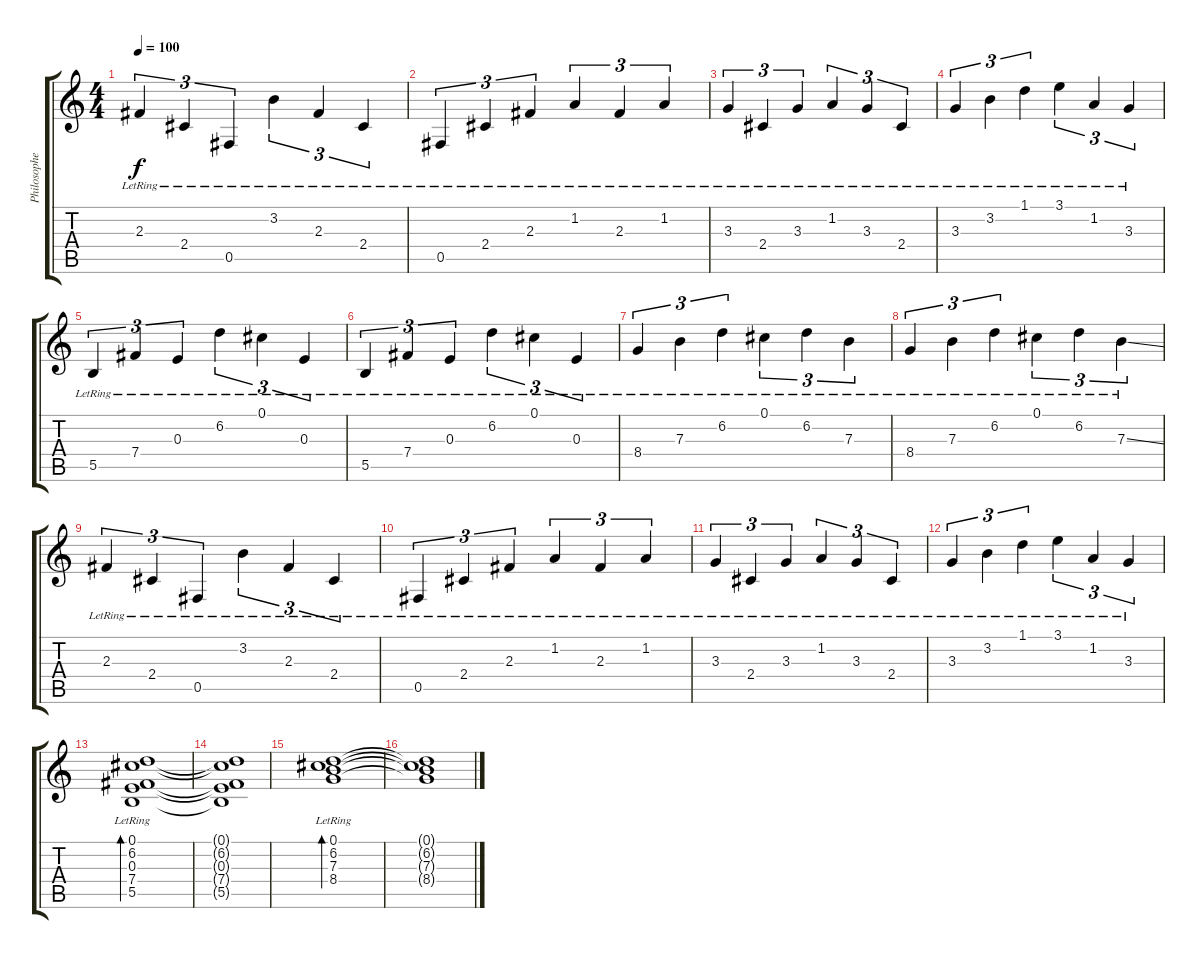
\track ("Philosopher" "Philosophe") {instrument distortionguitar}
\staff {score tabs}
\tuning (Db4 Ab3 E3 B2 Gb2 Db2) {hide}
\ts (4 4)
\tempo 100
\clef g2
\ks c
2.3{lr}.4{tu (3 2) dy f} 2.4{lr}.4{tu (3 2)} 0.5{lr}.4{tu (3 2)} 3.2{lr}.4{tu (3 2)} 2.3{lr}.4{tu (3 2)} 2.4{lr}.4{tu (3 2)} |
0.5{lr}.4{tu (3 2)} 2.4{lr}.4{tu (3 2)} 2.3{lr}.4{tu (3 2)} 1.2{lr}.4{tu (3 2)} 2.3{lr}.4{tu (3 2)} 1.2{lr}.4{tu (3 2)} |
3.3{lr}.4{tu (3 2)} 2.4{lr}.4{tu (3 2)} 3.3{lr}.4{tu (3 2)} 1.2{lr}.4{tu (3 2)} 3.3{lr}.4{tu (3 2)} 2.4{lr}.4{tu (3 2)} |
3.3{lr}.4{tu (3 2)} 3.2{lr}.4{tu (3 2)} 1.1{lr}.4{tu (3 2)} 3.1{lr}.4{tu (3 2)} 1.2{lr}.4{tu (3 2)} 3.3{lr}.4{tu (3 2)} |
5.5{lr}.4{tu (3 2)} 7.4{lr}.4{tu (3 2)} 0.3{lr}.4{tu (3 2)} 6.2{lr}.4{tu (3 2)} 0.1{lr}.4{tu (3 2)} 0.3{lr}.4{tu (3 2)} |
5.5{lr}.4{tu (3 2)} 7.4{lr}.4{tu (3 2)} 0.3{lr}.4{tu (3 2)} 6.2{lr}.4{tu (3 2)} 0.1{lr}.4{tu (3 2)} 0.3{lr}.4{tu (3 2)} |
8.4{lr}.4{tu (3 2)} 7.3{lr}.4{tu (3 2)} 6.2{lr}.4{tu (3 2)} 0.1{lr}.4{tu (3 2)} 6.2{lr}.4{tu (3 2)} 7.3{lr}.4{tu (3 2)} |
8.4{lr}.4{tu (3 2)} 7.3{lr}.4{tu (3 2)} 6.2{lr}.4{tu (3 2)} 0.1{lr}.4{tu (3 2)} 6.2{lr}.4{tu (3 2)} 7.3{ss lr}.4{tu (3 2)} |
2.3{lr}.4{tu (3 2)} 2.4{lr}.4{tu (3 2)} 0.5{lr}.4{tu (3 2)} 3.2{lr}.4{tu (3 2)} 2.3{lr}.4{tu (3 2)} 2.4{lr}.4{tu (3 2)} |
0.5{lr}.4{tu (3 2)} 2.4{lr}.4{tu (3 2)} 2.3{lr}.4{tu (3 2)} 1.2{lr}.4{tu (3 2)} 2.3{lr}.4{tu (3 2)} 1.2{lr}.4{tu (3 2)} |
3.3{lr}.4{tu (3 2)} 2.4{lr}.4{tu (3 2)} 3.3{lr}.4{tu (3 2)} 1.2{lr}.4{tu (3 2)} 3.3{lr}.4{tu (3 2)} 2.4{lr}.4{tu (3 2)} |
3.3{lr}.4{tu (3 2)} 3.2{lr}.4{tu (3 2)} 1.1{lr}.4{tu (3 2)} 3.1{lr}.4{tu (3 2)} 1.2{lr}.4{tu (3 2)} 3.3{lr}.4{tu (3 2)} |
(0.1{lr} 6.2{lr} 0.3{lr} 7.4{lr} 5.5{lr}).1{bd 480} |
(0.1{t} 6.2{t} 0.3{t} 7.4{t} 5.5{t}).1 |
(0.1{lr} 6.2{lr} 7.3{lr} 8.4{lr}).1{bd 480} |
(0.1{t} 6.2{t} 7.3{t} 8.4{t}).1
